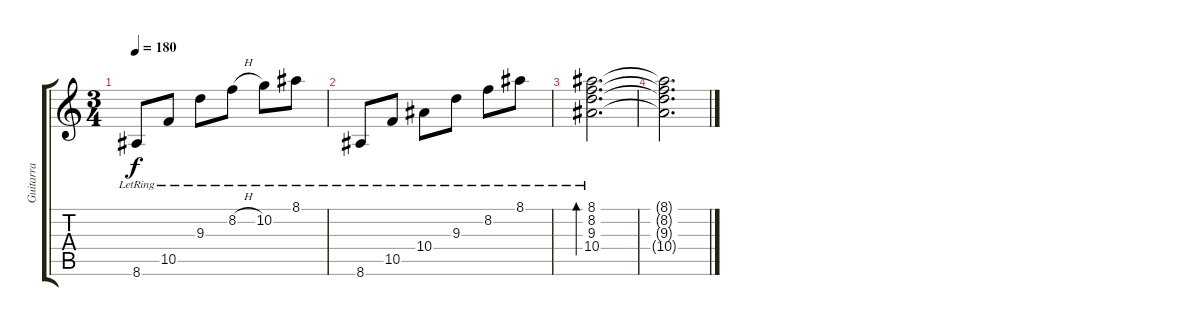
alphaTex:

\track ("Guitarra" "Guitarra") {instrument acousticguitarnylon}
\staff {score tabs}
\tuning (D4 A3 F3 C3 G2 D2) {hide}
\ts (3 4)
\tempo 180
\clef g2
\ks c
8.6{lr}.8{dy f} 10.5{lr}.8 9.3{lr}.8 8.2{h lr}.8 10.2{lr}.8 8.1{lr}.8 |
8.6{lr}.8 10.5{lr}.8 10.4{lr}.8 9.3{lr}.8 8.2{lr}.8 8.1{lr}.8 |
(8.1{lr} 8.2{lr} 9.3{lr} 10.4{lr}).2{d bd 240 volume 0} |
(8.1{t} 8.2{t} 9.3{t} 10.4{t}).2{d}
